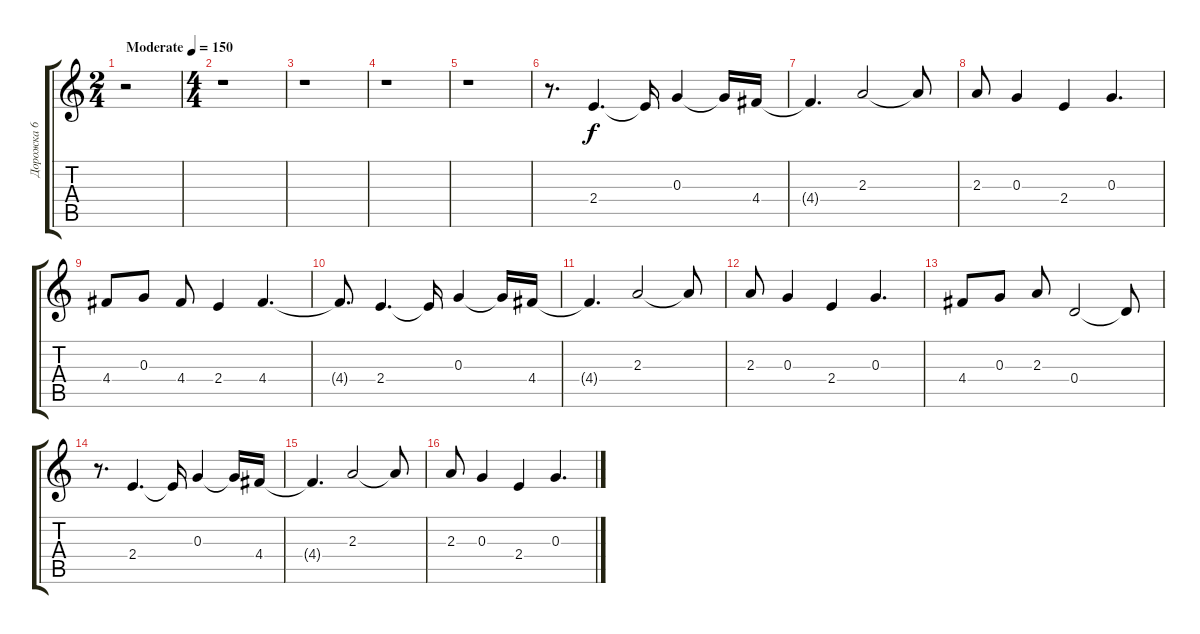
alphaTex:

\track ("Дорожка 6" "Дорожка 6") {instrument overdrivenguitar}
\staff {score tabs}
\tuning (E4 B3 G3 D3 A2 E2) {hide}
\ts (2 4)
\tempo (150 "Moderate")
\clef g2
\ks c
r.2{dy f instrument overdrivenguitar} |
\ts (4 4)
r.1 |
r.1 |
r.1 |
r.1 |
r.8{d} 2.4.4{d} 2.4{t}.16 0.3.4 0.3{t}.16 4.4.16 |
4.4{t}.4{d} 2.3.2 2.3{t}.8 |
2.3.8 0.3.4 2.4.4 0.3.4{d} |
4.4.8 0.3.8 4.4.8 2.4.4 4.4.4{d} |
4.4{t}.8{d} 2.4.4{d} 2.4{t}.16 0.3.4 0.3{t}.16 4.4.16 |
4.4{t}.4{d} 2.3.2 2.3{t}.8 |
2.3.8 0.3.4 2.4.4 0.3.4{d} |
4.4.8 0.3.8 2.3.8 0.4.2 0.4{t}.8 |
r.8{d} 2.4.4{d} 2.4{t}.16 0.3.4 0.3{t}.16 4.4.16 |
4.4{t}.4{d} 2.3.2 2.3{t}.8 |
2.3.8 0.3.4 2.4.4 0.3.4{d}
